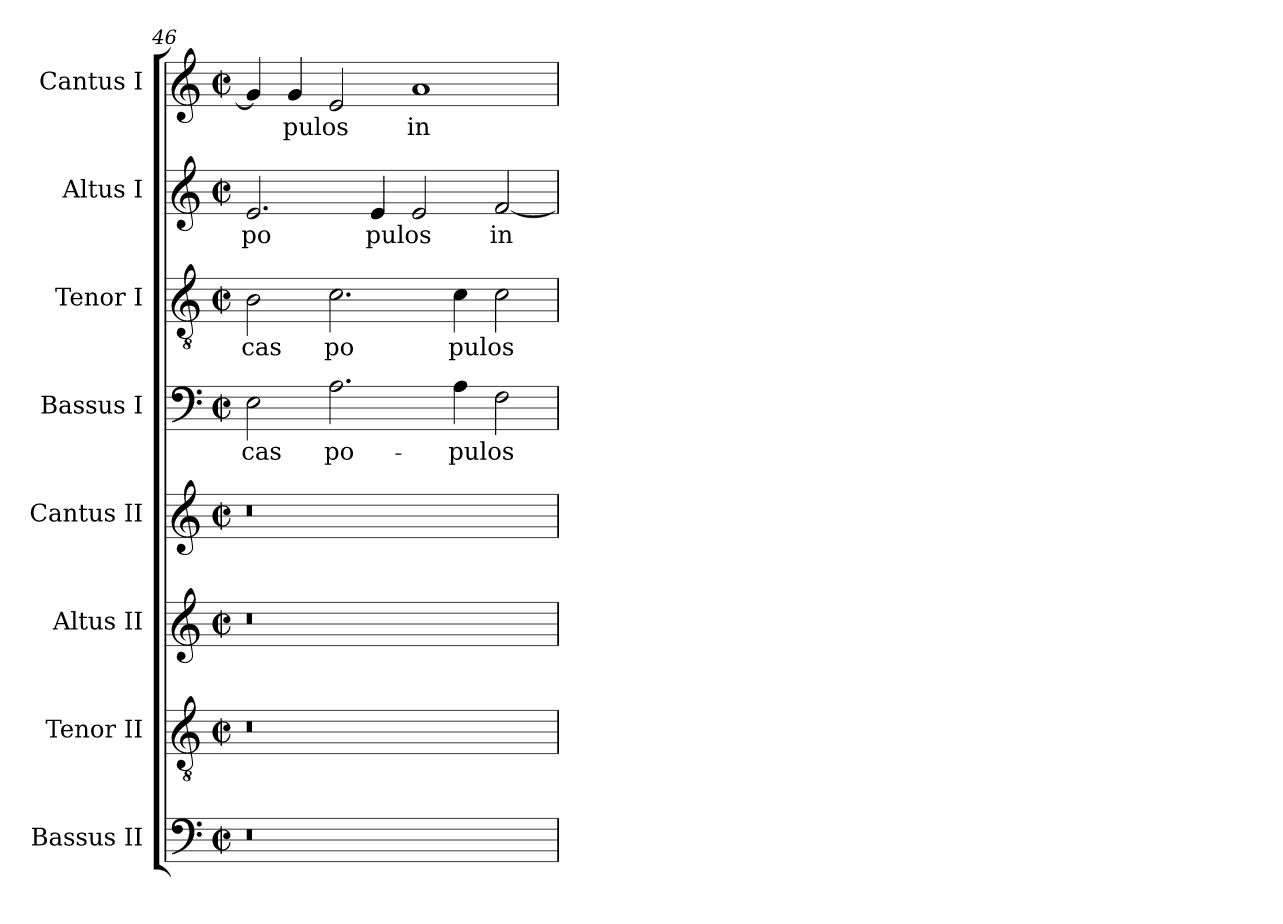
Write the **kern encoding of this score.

**kern	**kern	**kern	**kern	**kern	**text	**kern	**text	**kern	**text	**kern	**text
*part8	*part7	*part6	*part5	*part4	*part4	*part3	*part3	*part2	*part2	*part1	*part1
*staff8	*staff7	*staff6	*staff5	*staff4	*staff4	*staff3	*staff3	*staff2	*staff2	*staff1	*staff1
*I"Bassus II	*I"Tenor II	*I"Altus II	*I"Cantus II	*I"Bassus I	*	*I"Tenor I	*	*I"Altus I	*	*I"Cantus I	*
*clefF4	*clefGv2	*clefG2	*clefG2	*clefF4	*	*clefGv2	*	*clefG2	*	*clefG2	*
*M2/2	*M2/2	*M2/2	*M2/2	*M2/2	*	*M2/2	*	*M2/2	*	*M2/2	*
*met(c|)	*met(c|)	*met(c|)	*met(c|)	*met(c|)	*	*met(c|)	*	*met(c|)	*	*met(c|)	*
=46	=46	=46	=46	=46	=46	=46	=46	=46	=46	=46	=46
!	!	!	!	!	!LO:LY:b:cj	!	!LO:LY:b:cj	!	!LO:LY:b:cj	!	!
0r	0r	0r	0r	2E\	-cas	2B\	cas	2.e/	po	4g/]	.
!	!	!	!	!	!	!	!	!	!	!	!LO:LY:b
.	.	.	.	.	.	.	.	.	.	4g/	pulos
!	!	!	!	!	!LO:LY:b:cj	!	!LO:LY:b:cj	!	!	!	!
.	.	.	.	2.A\	po-	2.c\	po	.	.	2e/	.
!	!	!	!	!	!	!	!	!	!LO:LY:b	!	!
.	.	.	.	.	.	.	.	4e/	pulos	.	.
!	!	!	!	!	!	!	!	!	!	!	!LO:LY:b:cj
.	.	.	.	.	.	.	.	2e/	.	1a	in
!	!	!	!	!	!LO:LY:b	!	!LO:LY:b	!	!	!	!
.	.	.	.	4A\	-pulos	4c\	pulos	.	.	.	.
!	!	!	!	!	!	!	!	!	!LO:LY:b:cj	!	!
.	.	.	.	2F\	.	2c\	.	[<2f/	in	.	.
=	=	=	=	=	=	=	=	=	=	=	=
*-	*-	*-	*-	*-	*-	*-	*-	*-	*-	*-	*-
